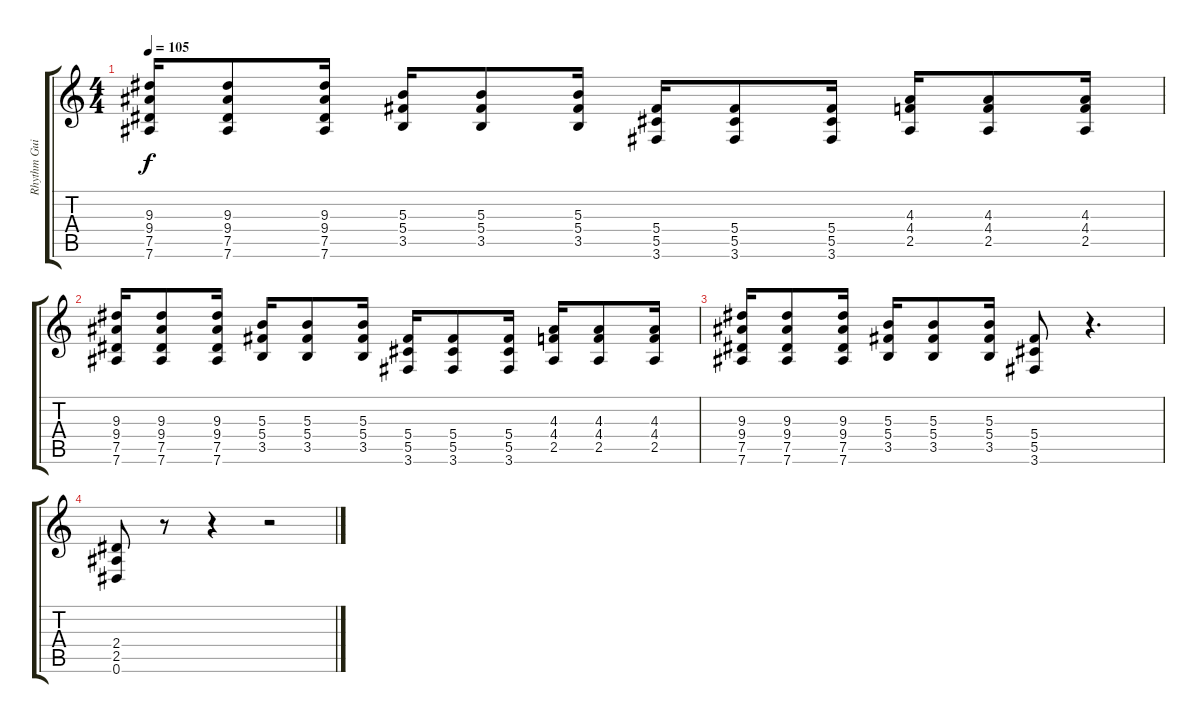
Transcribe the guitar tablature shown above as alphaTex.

\track ("Rhythm Guitar" "Rhythm Gui") {instrument distortionguitar}
\staff {score tabs}
\tuning (Eb4 Bb3 Gb3 Db3 Ab2 Eb2) {hide}
\ts (4 4)
\tempo 105
\clef g2
\ks c
(9.3 9.4 7.5 7.6).16{dy f} (9.3 9.4 7.5 7.6).8 (9.3 9.4 7.5 7.6).16 (5.3 5.4 3.5).16 (5.3 5.4 3.5).8 (5.3 5.4 3.5).16 (5.4 5.5 3.6).16 (5.4 5.5 3.6).8 (5.4 5.5 3.6).16 (4.3 4.4 2.5).16 (4.3 4.4 2.5).8 (4.3 4.4 2.5).16 |
(9.3 9.4 7.5 7.6).16 (9.3 9.4 7.5 7.6).8 (9.3 9.4 7.5 7.6).16 (5.3 5.4 3.5).16 (5.3 5.4 3.5).8 (5.3 5.4 3.5).16 (5.4 5.5 3.6).16 (5.4 5.5 3.6).8 (5.4 5.5 3.6).16 (4.3 4.4 2.5).16 (4.3 4.4 2.5).8 (4.3 4.4 2.5).16 |
(9.3 9.4 7.5 7.6).16 (9.3 9.4 7.5 7.6).8 (9.3 9.4 7.5 7.6).16 (5.3 5.4 3.5).16 (5.3 5.4 3.5).8 (5.3 5.4 3.5).16 (5.4 5.5 3.6).8 r.4{d} |
(2.4 2.5 0.6).8 r.8 r.4 r.2
